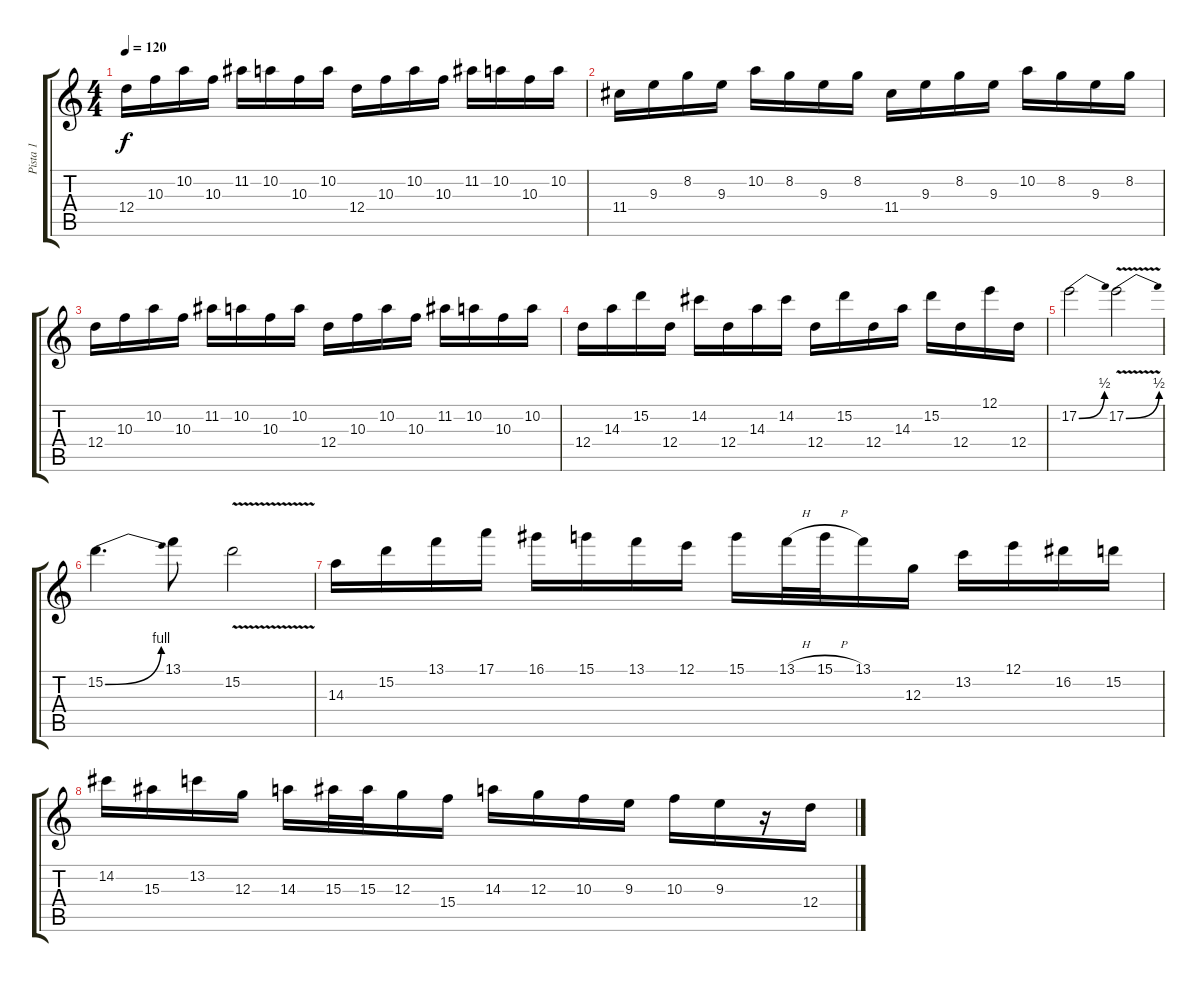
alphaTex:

\track ("Pista 1" "Pista 1") {instrument distortionguitar}
\staff {score tabs}
\tuning (E4 B3 G3 D3 A2 E2) {hide}
\ts (4 4)
\tempo 120
\clef g2
\ks c
12.4.16{dy f} 10.3.16 10.2.16 10.3.16 11.2.16 10.2.16 10.3.16 10.2.16 12.4.16 10.3.16 10.2.16 10.3.16 11.2.16 10.2.16 10.3.16 10.2.16 |
11.4.16 9.3.16 8.2.16 9.3.16 10.2.16 8.2.16 9.3.16 8.2.16 11.4.16 9.3.16 8.2.16 9.3.16 10.2.16 8.2.16 9.3.16 8.2.16 |
12.4.16 10.3.16 10.2.16 10.3.16 11.2.16 10.2.16 10.3.16 10.2.16 12.4.16 10.3.16 10.2.16 10.3.16 11.2.16 10.2.16 10.3.16 10.2.16 |
12.4.16 14.3.16 15.2.16 12.4.16 14.2.16 12.4.16 14.3.16 14.2.16 12.4.16 15.2.16 12.4.16 14.3.16 15.2.16 12.4.16 12.1.16 12.4.16 |
17.2{be (bend 0 0 60 2)}.2 17.2{be (bend 0 0 60 2) v}.2 |
15.2{be (bend 0 0 60 4)}.4{d} 13.1.8 15.2{v}.2 |
14.3.16 15.2.16 13.1.16 17.1.16 16.1.16 15.1.16 13.1.16 12.1.16 15.1.16 13.1{h}.32 15.1{h}.32 13.1.16 12.3.16 13.2.16 12.1.16 16.2.16 15.2.16 |
14.2.16 15.3.16 13.2.16 12.3.16 14.3.16 15.3.32 15.3.32 12.3.16 15.4.16 14.3.16 12.3.16 10.3.16 9.3.16 10.3.16 9.3.16 r.16 12.4.16
